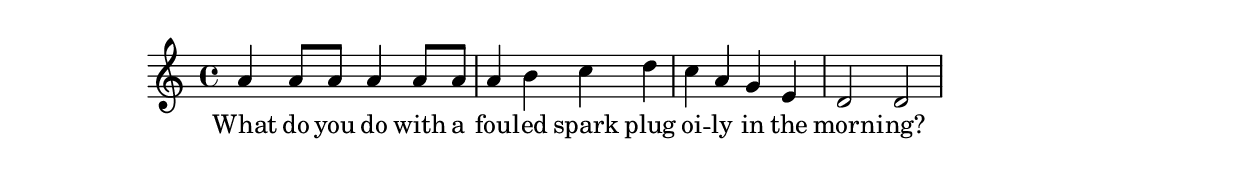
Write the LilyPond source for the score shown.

\relative c'' {
  a4 a8 a a4 a8 a | a4 b c d | c a g e | d2 d
}
\addlyrics {
  What do you do with a | fou -- led spark plug | oi -- ly in the | morn -- ing?
}
